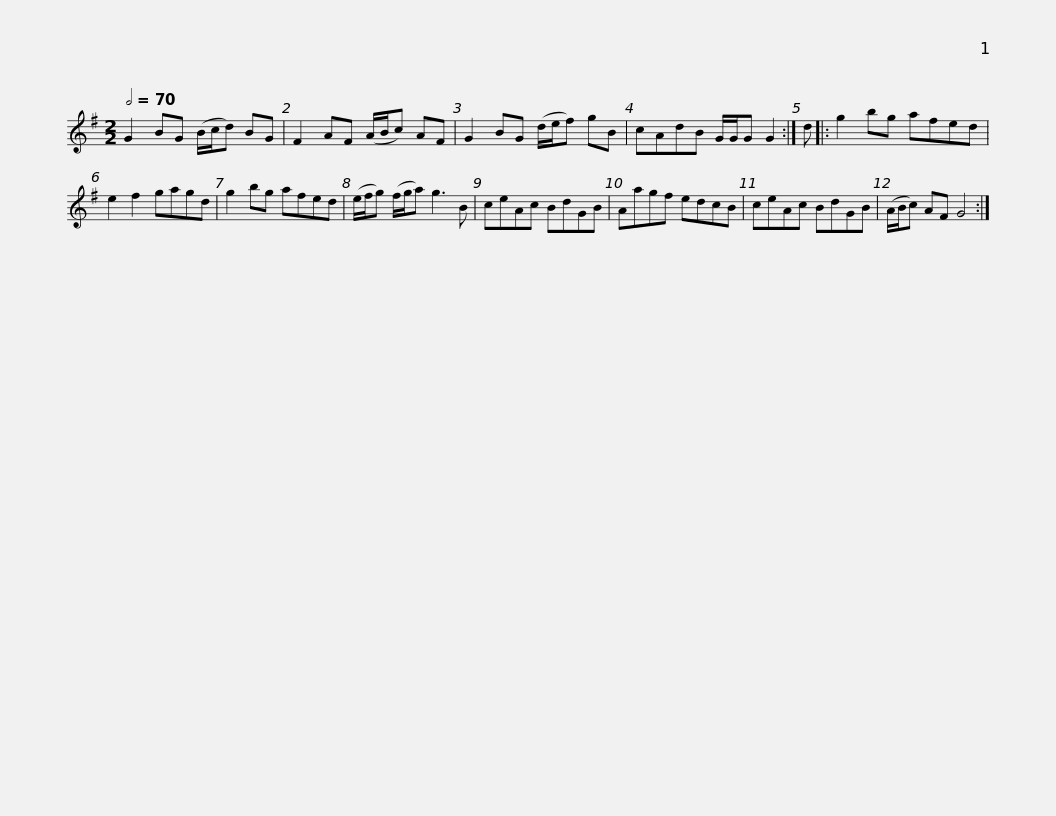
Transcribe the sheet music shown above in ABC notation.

X:1
L:1/8
Q:1/2=70
M:2/2
I:linebreak $
K:G
V:1 treble
V:1
 G2 BG (B/c/d) BG | F2 AF (A/B/c) AF | G2 BG (d/e/f) gB | cAdB G/G/G G2 :| d |: %5
 g2 bg afed |$ e2 f2 gagd | g2 bg afed | (e/f/g) (f/g/a) g3 B | ceAc BdGB | %10
 Aagf edcB |$ ceAc BdGB | (A/B/c) AF G4 :| %13
